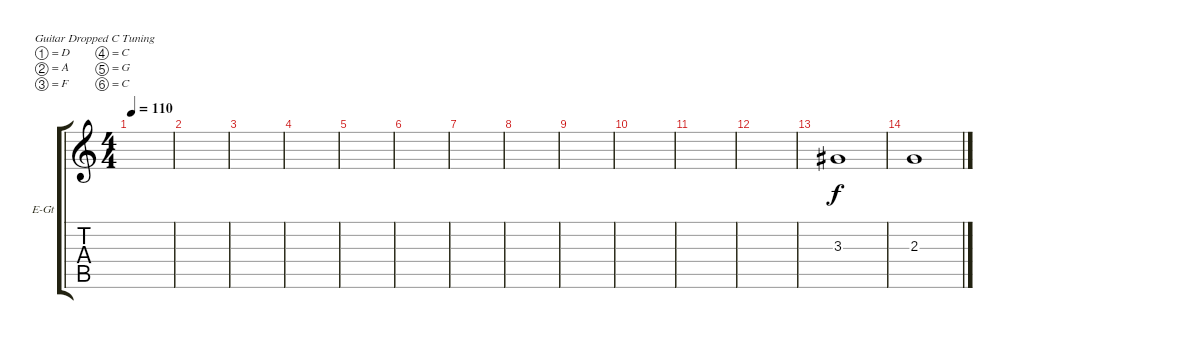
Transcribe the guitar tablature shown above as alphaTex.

\defaultSystemsLayout 4
\bracketExtendMode groupsimilarinstruments
\firstSystemTrackNameOrientation horizontal
\otherSystemsTrackNameOrientation horizontal
\track ("Electric Guitar" "E-Gt") {instrument electricguitarclean}
\staff {score tabs}
\tuning (D4 A3 F3 C3 G2 C2)
\ts (4 4)
\tempo 110
\clef g2
\scale
0.333333
\ks c
|
\scale
0.333333 |
\scale
0.333333 |
\scale
0.333333 |
\scale
0.333333 |
\scale
0.333333 |
\scale
0.333333 |
\scale
0.333333 |
\scale
0.333333 |
\scale
0.333333 |
\scale
0.333333 |
\scale
0.333333 |
\scale
0.333333 3.3.1 |
2.3.1
